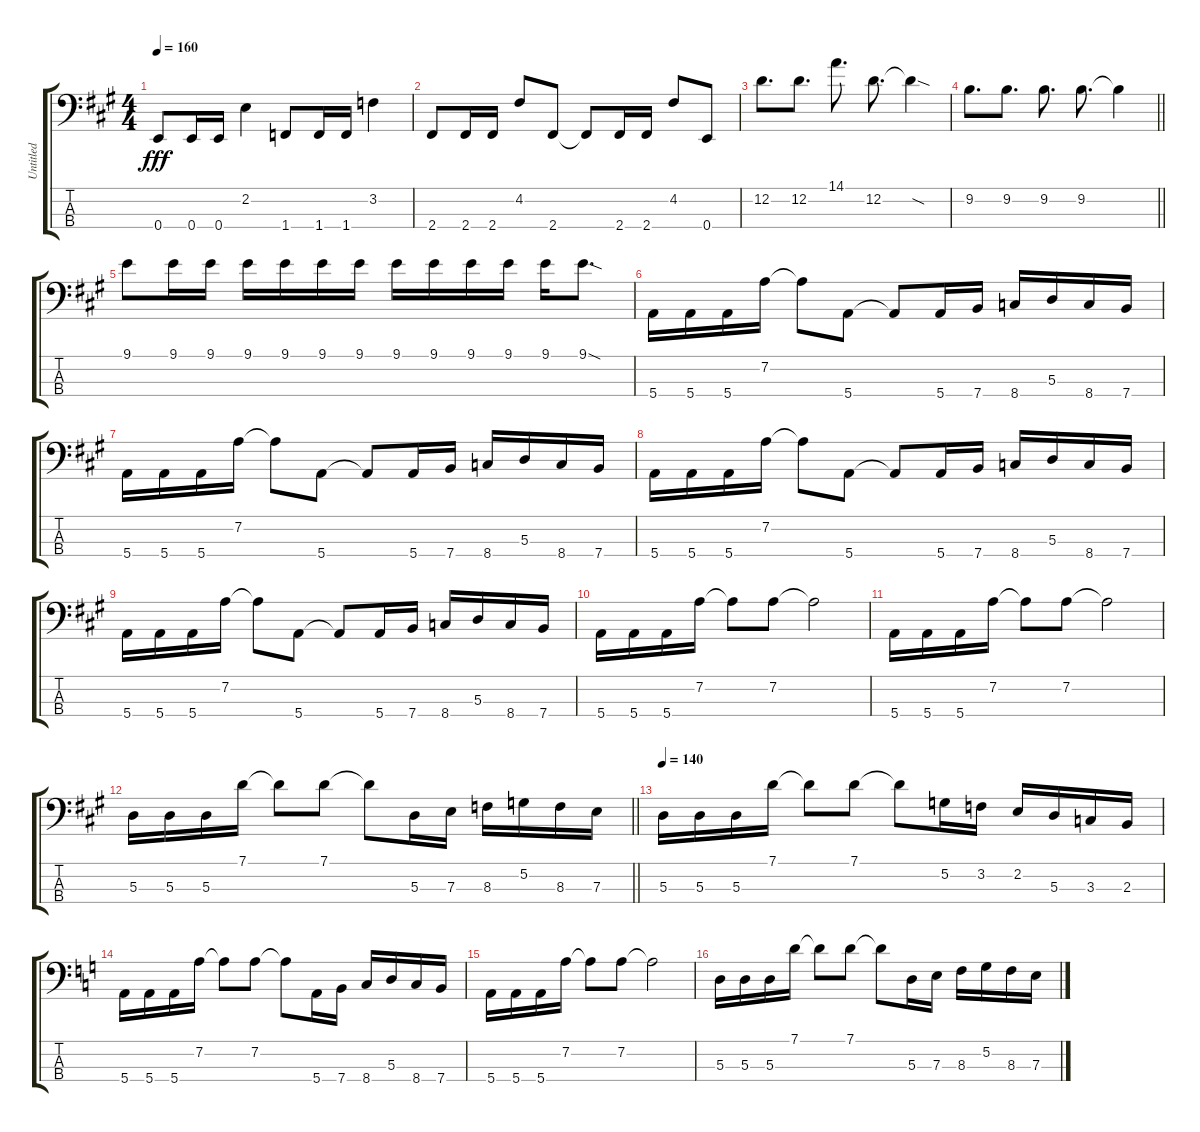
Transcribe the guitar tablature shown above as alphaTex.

\track ("Untitled" "Untitled") {instrument electricbasspick}
\staff {score tabs}
\tuning (G2 D2 A1 E1) {hide}
\ts (4 4)
\tempo 160
\clef f4
\ks a
0.4.8{dy fff} 0.4.16 0.4.16 2.2.4 1.4.8 1.4.16 1.4.16 3.2.4 |
2.4.8 2.4.16 2.4.16 4.2.8 2.4.8 2.4{t}.8 2.4.16 2.4.16 4.2.8 0.4.8 |
12.2.8{d} 12.2.8{d} 14.1.8{d} 12.2.8{d} 12.2{sod t}.4 |
\barLineRight lightlight
9.2.8{d} 9.2.8{d} 9.2.8{d} 9.2.8{d} 9.2{t}.4 |
9.1.8 9.1.16 9.1.16 9.1.16 9.1.16 9.1.16 9.1.16 9.1.16 9.1.16 9.1.16 9.1.16 9.1.16 9.1{sod}.8{d} |
5.4.16 5.4.16 5.4.16 7.2.16 7.2{t}.8 5.4.8 5.4{t}.8 5.4.16 7.4.16 8.4.16 5.3.16 8.4.16 7.4.16 |
5.4.16 5.4.16 5.4.16 7.2.16 7.2{t}.8 5.4.8 5.4{t}.8 5.4.16 7.4.16 8.4.16 5.3.16 8.4.16 7.4.16 |
5.4.16 5.4.16 5.4.16 7.2.16 7.2{t}.8 5.4.8 5.4{t}.8 5.4.16 7.4.16 8.4.16 5.3.16 8.4.16 7.4.16 |
5.4.16 5.4.16 5.4.16 7.2.16 7.2{t}.8 5.4.8 5.4{t}.8 5.4.16 7.4.16 8.4.16 5.3.16 8.4.16 7.4.16 |
5.4.16 5.4.16 5.4.16 7.2.16 7.2{t}.8 7.2.8 7.2{t}.2 |
5.4.16 5.4.16 5.4.16 7.2.16 7.2{t}.8 7.2.8 7.2{t}.2 |
\barLineRight lightlight
5.3.16 5.3.16 5.3.16 7.1.16 7.1{t}.8 7.1.8 7.1{t}.8 5.3.16 7.3.16 8.3.16 5.2.16 8.3.16 7.3.16 |
\tempo 140
5.3.16 5.3.16 5.3.16 7.1.16 7.1{t}.8 7.1.8 7.1{t}.8 5.2.16 3.2.16 2.2.16 5.3.16 3.3.16 2.3.16 |
\ks c
5.4.16 5.4.16 5.4.16 7.2.16 7.2{t}.8 7.2.8 7.2{t}.8 5.4.16 7.4.16 8.4.16 5.3.16 8.4.16 7.4.16 |
5.4.16 5.4.16 5.4.16 7.2.16 7.2{t}.8 7.2.8 7.2{t}.2 |
5.3.16 5.3.16 5.3.16 7.1.16 7.1{t}.8 7.1.8 7.1{t}.8 5.3.16 7.3.16 8.3.16 5.2.16 8.3.16 7.3.16
